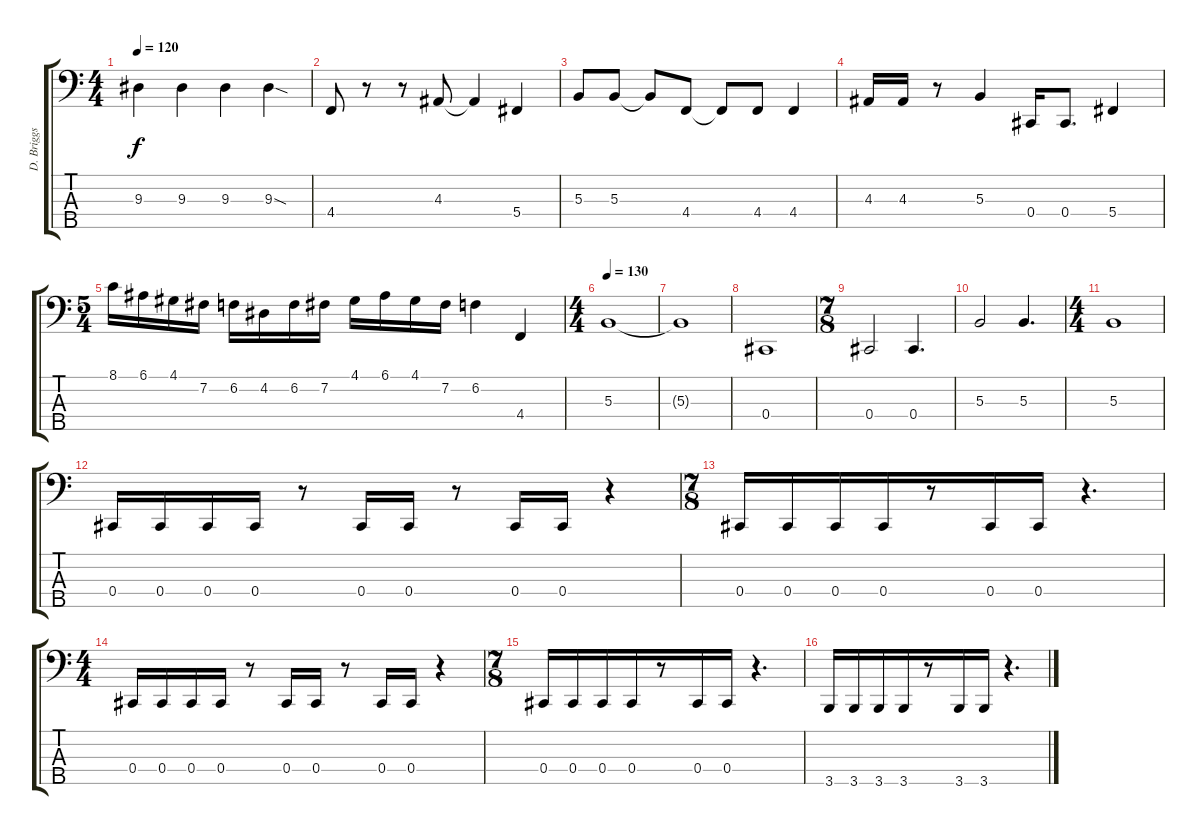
\track ("D. Briggs Bass" "D. Briggs ") {instrument electricbassfinger}
\staff {score tabs}
\tuning (E2 B1 Gb1 Db1 Ab0) {hide}
\ts (4 4)
\tempo 120
\clef f4
\ks c
9.3.4{dy f} 9.3.4 9.3.4 9.3{sod}.4 |
4.4.8 r.8 r.8 4.3.8 4.3{t}.4 5.4.4 |
5.3.8 5.3.8 5.3{t}.8 4.4.8 4.4{t}.8 4.4.8 4.4.4 |
4.3.16 4.3.16 r.8 5.3.4 0.4.16 0.4.8{d} 5.4.4 |
\ts (5 4)
8.1.16 6.1.16 4.1.16 7.2.16 6.2.16 4.2.16 6.2.16 7.2.16 4.1.16 6.1.16 4.1.16 7.2.16 6.2.4 4.4.4 |
\ts (4 4)
\tempo 130
5.3.1 |
5.3{t}.1 |
0.4.1 |
\ts (7 8)
0.4.2 0.4.4{d} |
5.3.2 5.3.4{d} |
\ts (4 4)
5.3.1 |
0.4.16 0.4.16 0.4.16 0.4.16 r.8 0.4.16 0.4.16 r.8 0.4.16 0.4.16 r.4 |
\ts (7 8)
0.4.16 0.4.16 0.4.16 0.4.16 r.8 0.4.16 0.4.16 r.4{d} |
\ts (4 4)
0.4.16 0.4.16 0.4.16 0.4.16 r.8 0.4.16 0.4.16 r.8 0.4.16 0.4.16 r.4 |
\ts (7 8)
0.4.16 0.4.16 0.4.16 0.4.16 r.8 0.4.16 0.4.16 r.4{d} |
3.5.16 3.5.16 3.5.16 3.5.16 r.8 3.5.16 3.5.16 r.4{d}
